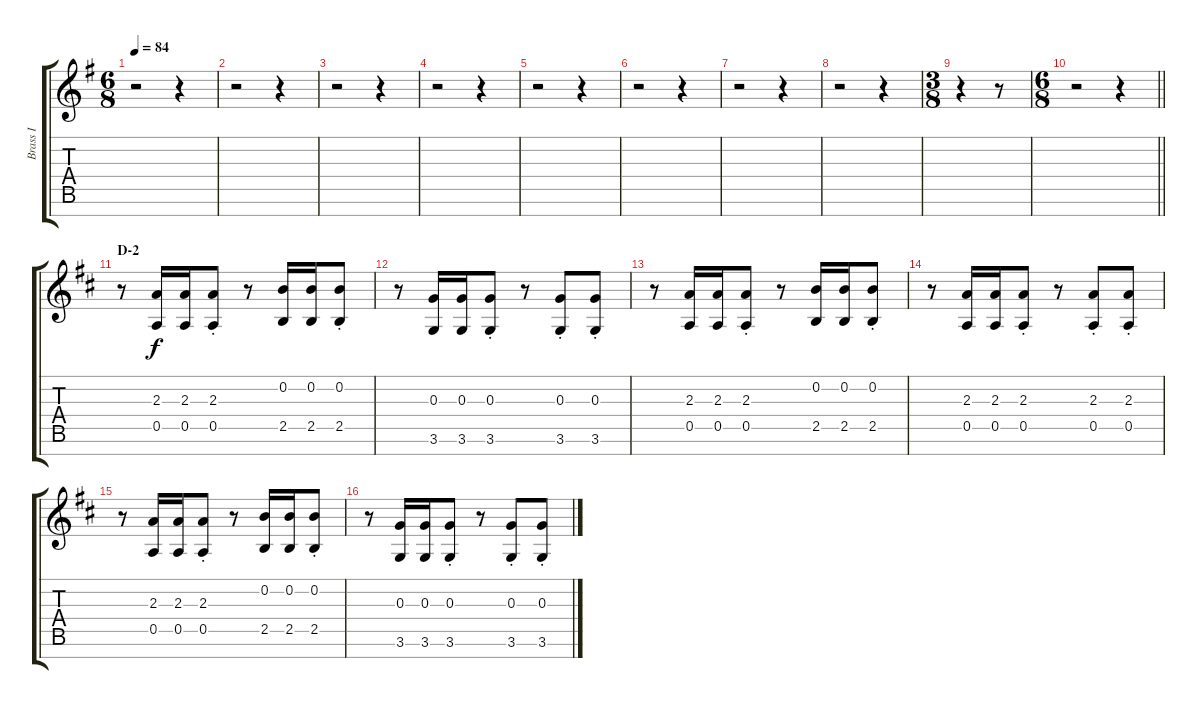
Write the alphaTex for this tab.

\track ("Brass I" "Brass I") {instrument brasssection}
\staff {score tabs}
\tuning (E5 B4 G4 D4 A3 E3 B2) {hide}
\ts (6 8)
\tempo 84
\clef g2
\ks g
r.2{dy f} r.4 |
r.2 r.4 |
r.2 r.4 |
r.2 r.4 |
r.2 r.4 |
r.2 r.4 |
r.2 r.4 |
r.2 r.4 |
\ts (3 8)
r.4 r.8 |
\ts (6 8)
\barLineRight lightlight
r.2 r.4 |
\section ("" "D-2")
\ks d
r.8 (2.3 0.5).16 (2.3 0.5).16 (2.3{st} 0.5{st}).8 r.8 (0.2 2.5).16 (0.2 2.5).16 (0.2{st} 2.5{st}).8 |
r.8 (0.3 3.6).16 (0.3 3.6).16 (0.3{st} 3.6{st}).8 r.8 (0.3{st} 3.6{st}).8 (0.3{st} 3.6{st}).8 |
r.8 (2.3 0.5).16 (2.3 0.5).16 (2.3{st} 0.5{st}).8 r.8 (0.2 2.5).16 (0.2 2.5).16 (0.2{st} 2.5{st}).8 |
r.8 (2.3 0.5).16 (2.3 0.5).16 (2.3{st} 0.5{st}).8 r.8 (2.3{st} 0.5{st}).8 (2.3{st} 0.5{st}).8 |
r.8 (2.3 0.5).16 (2.3 0.5).16 (2.3{st} 0.5{st}).8 r.8 (0.2 2.5).16 (0.2 2.5).16 (0.2{st} 2.5{st}).8 |
r.8 (0.3 3.6).16 (0.3 3.6).16 (0.3{st} 3.6{st}).8 r.8 (0.3{st} 3.6{st}).8 (0.3{st} 3.6{st}).8
